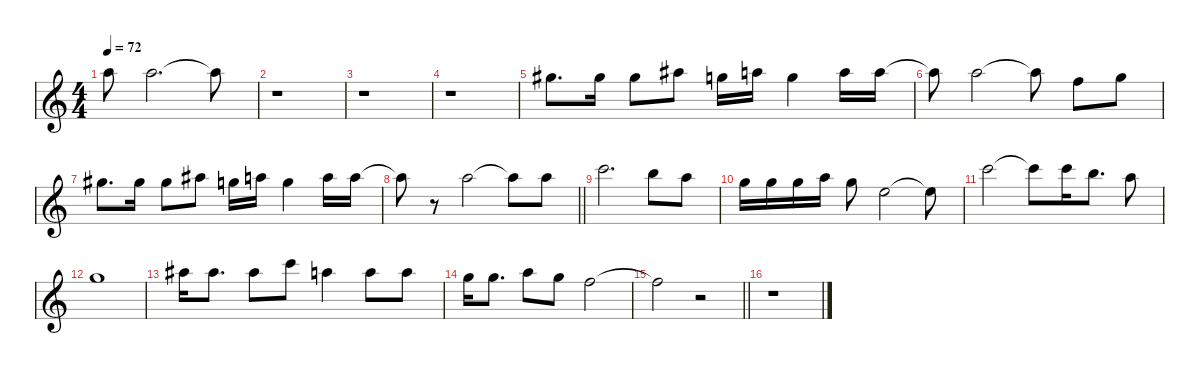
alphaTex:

\defaultSystemsLayout 4
\hideDynamics
\bracketExtendMode nobrackets
\singleTrackTrackNamePolicy hidden
\multiTrackTrackNamePolicy hidden
\otherSystemsTrackNameOrientation horizontal
\track ("Voice2" "od.guit.") {instrument overdrivenguitar}
\staff {score}
\tuning (E4 B3 G3 D3 A2 E2)
\ts (4 4)
\tempo 72
\clef g2
\ks c
10.2{t}.8{dy f beam Down} 10.2.2{d dy fff beam Down} 10.2{t}.8{dy f beam Down} |
r.1{beam Down} |
r.1{beam Down} |
r.1{beam Down} |
13.3{acc #}.8{d dy fff beam Down} 13.3{acc #}.16{beam Down} 13.3{acc #}.8{beam Down} 11.2{acc #}.8{beam Down} 12.3.16{beam Down} 10.2.16{beam Down} 12.3.4{beam Down} 10.2.16{beam Down} 10.2.16{beam Down} |
10.2{t}.8{dy f beam Down} 10.2.2{dy fff beam Down} 10.2{t}.8{dy f beam Down} 10.3.8{dy fff beam Down} 12.3.8{beam Down} |
13.3{acc #}.8{d beam Down} 13.3{acc #}.16{beam Down} 13.3{acc #}.8{beam Down} 11.2{acc #}.8{beam Down} 12.3.16{beam Down} 10.2.16{beam Down} 12.3.4{beam Down} 10.2.16{beam Down} 10.2.16{beam Down} |
\barLineRight lightlight
10.2{t}.8{dy f beam Down} r.8{beam Down} 10.2.2{dy fff beam Down} 10.2{t}.8{dy f beam Down} 10.2.8{dy fff beam Down} |
13.2.2{d beam Down} 12.2.8{beam Down} 10.2.8{beam Down} |
12.3.16{beam Down} 12.3.16{beam Down} 12.3.16{beam Down} 10.2.16{beam Down} 12.3.8{beam Down} 14.4.2{beam Down} 14.4{t}.8{dy f beam Down} |
13.2.2{dy fff beam Down} 13.2{t}.8{dy f beam Down} 13.2.16{dy fff beam Down} 12.2.8{d beam Down} 10.2.8{beam Down} |
12.3.1{beam Down} |
11.2{acc #}.16{beam Down} 11.2{acc #}.8{d beam Down} 11.2{acc #}.8{beam Down} 13.2.8{beam Down} 10.2.4{beam Down} 10.2.8{beam Down} 10.2.8{beam Down} |
12.3.16{beam Down} 12.3.8{d beam Down} 10.2.8{beam Down} 12.3.8{beam Down} 10.3.2{beam Down} |
\barLineRight lightlight
10.3{t}.2{dy f beam Down} r.2{beam Down} |
r.1{beam Down}
